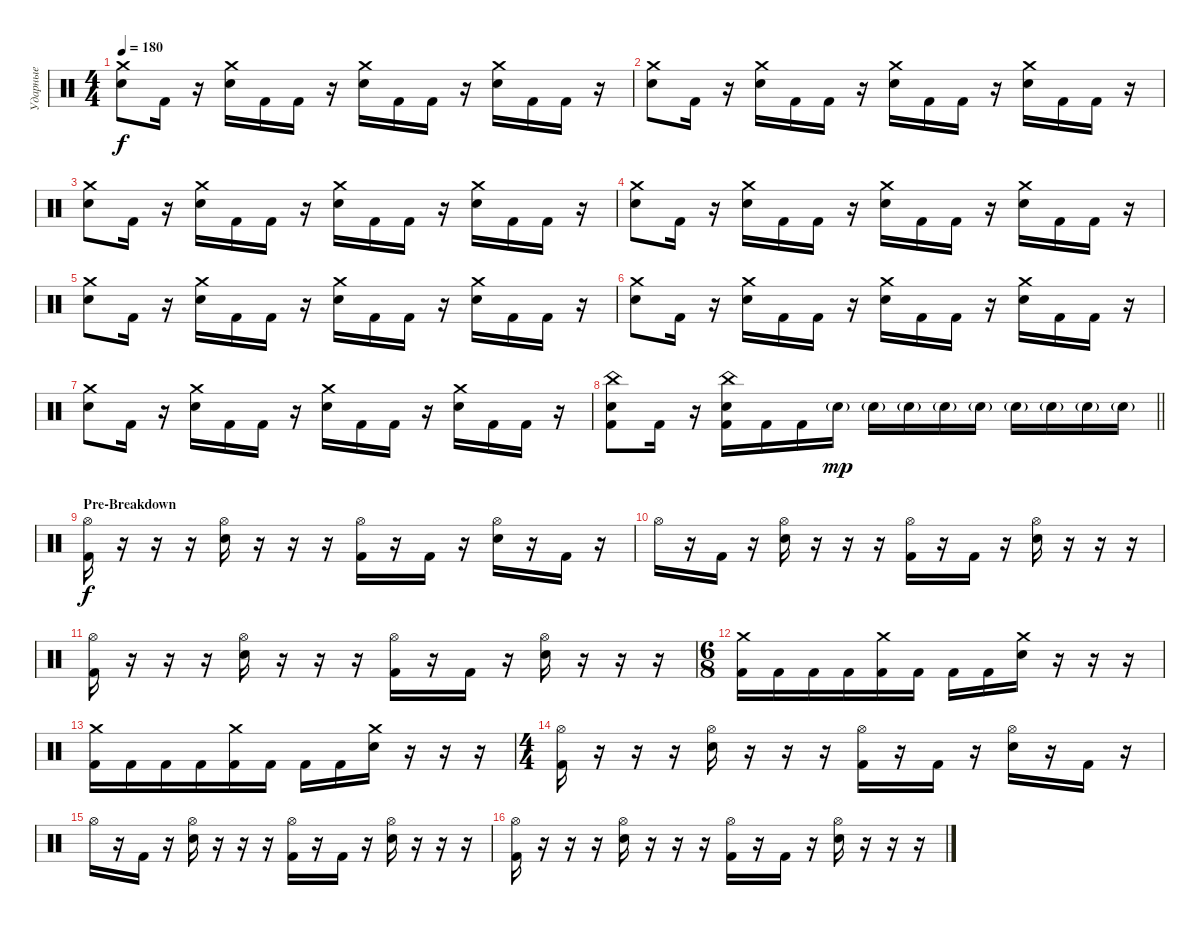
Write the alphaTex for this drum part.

\track ("Ударные" "Ударные") {instrument percussion}
\staff {score}
\articulation defaults
\ts (4 4)
\tempo 180
\clef neutral
\ks c
("Crash medium (hit)" "Snare (hit) 2").8{dy f} "Kick (hit) 2".16 r.16 ("Crash medium (hit)" "Snare (hit) 2").16 "Kick (hit) 2".16 "Kick (hit) 2".16 r.16 ("Crash medium (hit)" "Snare (hit) 2").16 "Kick (hit) 2".16 "Kick (hit) 2".16 r.16 ("Crash medium (hit)" "Snare (hit) 2").16 "Kick (hit) 2".16 "Kick (hit) 2".16 r.16 |
("Crash medium (hit)" "Snare (hit) 2").8 "Kick (hit) 2".16 r.16 ("Crash medium (hit)" "Snare (hit) 2").16 "Kick (hit) 2".16 "Kick (hit) 2".16 r.16 ("Crash medium (hit)" "Snare (hit) 2").16 "Kick (hit) 2".16 "Kick (hit) 2".16 r.16 ("Crash medium (hit)" "Snare (hit) 2").16 "Kick (hit) 2".16 "Kick (hit) 2".16 r.16 |
("Crash medium (hit)" "Snare (hit) 2").8 "Kick (hit) 2".16 r.16 ("Crash medium (hit)" "Snare (hit) 2").16 "Kick (hit) 2".16 "Kick (hit) 2".16 r.16 ("Crash medium (hit)" "Snare (hit) 2").16 "Kick (hit) 2".16 "Kick (hit) 2".16 r.16 ("Crash medium (hit)" "Snare (hit) 2").16 "Kick (hit) 2".16 "Kick (hit) 2".16 r.16 |
("Crash medium (hit)" "Snare (hit) 2").8 "Kick (hit) 2".16 r.16 ("Crash medium (hit)" "Snare (hit) 2").16 "Kick (hit) 2".16 "Kick (hit) 2".16 r.16 ("Crash medium (hit)" "Snare (hit) 2").16 "Kick (hit) 2".16 "Kick (hit) 2".16 r.16 ("Crash medium (hit)" "Snare (hit) 2").16 "Kick (hit) 2".16 "Kick (hit) 2".16 r.16 |
("Crash medium (hit)" "Snare (hit) 2").8 "Kick (hit) 2".16 r.16 ("Crash medium (hit)" "Snare (hit) 2").16 "Kick (hit) 2".16 "Kick (hit) 2".16 r.16 ("Crash medium (hit)" "Snare (hit) 2").16 "Kick (hit) 2".16 "Kick (hit) 2".16 r.16 ("Crash medium (hit)" "Snare (hit) 2").16 "Kick (hit) 2".16 "Kick (hit) 2".16 r.16 |
("Crash medium (hit)" "Snare (hit) 2").8 "Kick (hit) 2".16 r.16 ("Crash medium (hit)" "Snare (hit) 2").16 "Kick (hit) 2".16 "Kick (hit) 2".16 r.16 ("Crash medium (hit)" "Snare (hit) 2").16 "Kick (hit) 2".16 "Kick (hit) 2".16 r.16 ("Crash medium (hit)" "Snare (hit) 2").16 "Kick (hit) 2".16 "Kick (hit) 2".16 r.16 |
("Crash medium (hit)" "Snare (hit) 2").8 "Kick (hit) 2".16 r.16 ("Crash medium (hit)" "Snare (hit) 2").16 "Kick (hit) 2".16 "Kick (hit) 2".16 r.16 ("Crash medium (hit)" "Snare (hit) 2").16 "Kick (hit) 2".16 "Kick (hit) 2".16 r.16 ("Crash medium (hit)" "Snare (hit) 2").16 "Kick (hit) 2".16 "Kick (hit) 2".16 r.16 |
\barLineRight lightlight
("China (hit)" "Snare (hit) 2" "Kick (hit) 2").8 "Kick (hit) 2".16 r.16 ("China (hit)" "Snare (hit) 2" "Kick (hit) 2").16 "Kick (hit) 2".16 "Kick (hit) 2".16 "Snare (hit) 2"{g}.16{dy mp volume 16} "Snare (hit) 2"{g}.16 "Snare (hit) 2"{g}.16 "Snare (hit) 2"{g}.16 "Snare (hit) 2"{g}.16 "Snare (hit) 2"{g}.16 "Snare (hit) 2"{g}.16 "Snare (hit) 2"{g}.16 "Snare (hit) 2"{g}.16 |
\section ("" "Pre-Breakdown")
("Hi-Hat (open)" "Kick (hit) 2").16{dy f volume 12} r.16 r.16 r.16 ("Hi-Hat (open)" "Snare (hit) 2").16 r.16 r.16 r.16 ("Hi-Hat (open)" "Kick (hit) 2").16 r.16 "Kick (hit) 2".16 r.16 ("Hi-Hat (open)" "Snare (hit) 2").16 r.16 "Kick (hit) 2".16 r.16 |
"Hi-Hat (open)".16 r.16 "Kick (hit) 2".16 r.16 ("Hi-Hat (open)" "Snare (hit) 2").16 r.16 r.16 r.16 ("Hi-Hat (open)" "Kick (hit) 2").16 r.16 "Kick (hit) 2".16 r.16 ("Hi-Hat (open)" "Snare (hit) 2").16 r.16 r.16 r.16 |
("Hi-Hat (open)" "Kick (hit) 2").16 r.16 r.16 r.16 ("Hi-Hat (open)" "Snare (hit) 2").16 r.16 r.16 r.16 ("Hi-Hat (open)" "Kick (hit) 2").16 r.16 "Kick (hit) 2".16 r.16 ("Hi-Hat (open)" "Snare (hit) 2").16 r.16 r.16 r.16 |
\ts (6 8)
("Crash medium (hit)" "Kick (hit) 2").16 "Kick (hit) 2".16 "Kick (hit) 2".16 "Kick (hit) 2".16 ("Crash medium (hit)" "Kick (hit) 2").16 "Kick (hit) 2".16 "Kick (hit) 2".16 "Kick (hit) 2".16 ("Crash medium (hit)" "Snare (hit) 2").16 r.16 r.16 r.16 |
("Crash medium (hit)" "Kick (hit) 2").16 "Kick (hit) 2".16 "Kick (hit) 2".16 "Kick (hit) 2".16 ("Crash medium (hit)" "Kick (hit) 2").16 "Kick (hit) 2".16 "Kick (hit) 2".16 "Kick (hit) 2".16 ("Crash medium (hit)" "Snare (hit) 2").16 r.16 r.16 r.16 |
\ts (4 4)
("Hi-Hat (open)" "Kick (hit) 2").16 r.16 r.16 r.16 ("Hi-Hat (open)" "Snare (hit) 2").16 r.16 r.16 r.16 ("Hi-Hat (open)" "Kick (hit) 2").16 r.16 "Kick (hit) 2".16 r.16 ("Hi-Hat (open)" "Snare (hit) 2").16 r.16 "Kick (hit) 2".16 r.16 |
"Hi-Hat (open)".16 r.16 "Kick (hit) 2".16 r.16 ("Hi-Hat (open)" "Snare (hit) 2").16 r.16 r.16 r.16 ("Hi-Hat (open)" "Kick (hit) 2").16 r.16 "Kick (hit) 2".16 r.16 ("Hi-Hat (open)" "Snare (hit) 2").16 r.16 r.16 r.16 |
("Hi-Hat (open)" "Kick (hit) 2").16 r.16 r.16 r.16 ("Hi-Hat (open)" "Snare (hit) 2").16 r.16 r.16 r.16 ("Hi-Hat (open)" "Kick (hit) 2").16 r.16 "Kick (hit) 2".16 r.16 ("Hi-Hat (open)" "Snare (hit) 2").16 r.16 r.16 r.16
